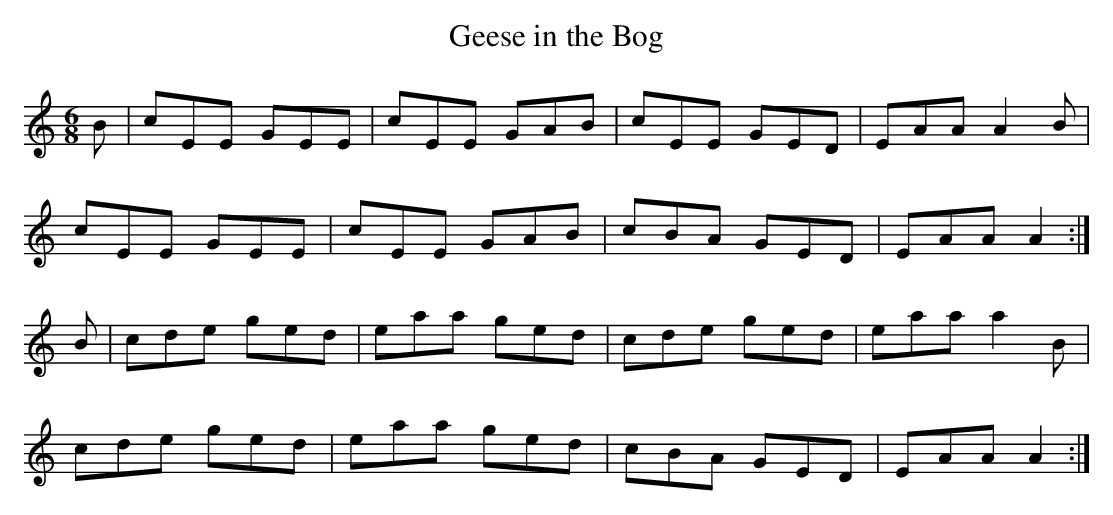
X:1
T:Geese in the Bog
M:6/8
L:1/8
K:C
B|cEE GEE|cEE GAB|cEE GED|EAA A2B|
cEE GEE|cEE GAB|cBA GED|EAA A2:|
B|cde ged|eaa ged|cde ged|eaa a2B|
cde ged|eaa ged|cBA GED|EAA A2:|]
